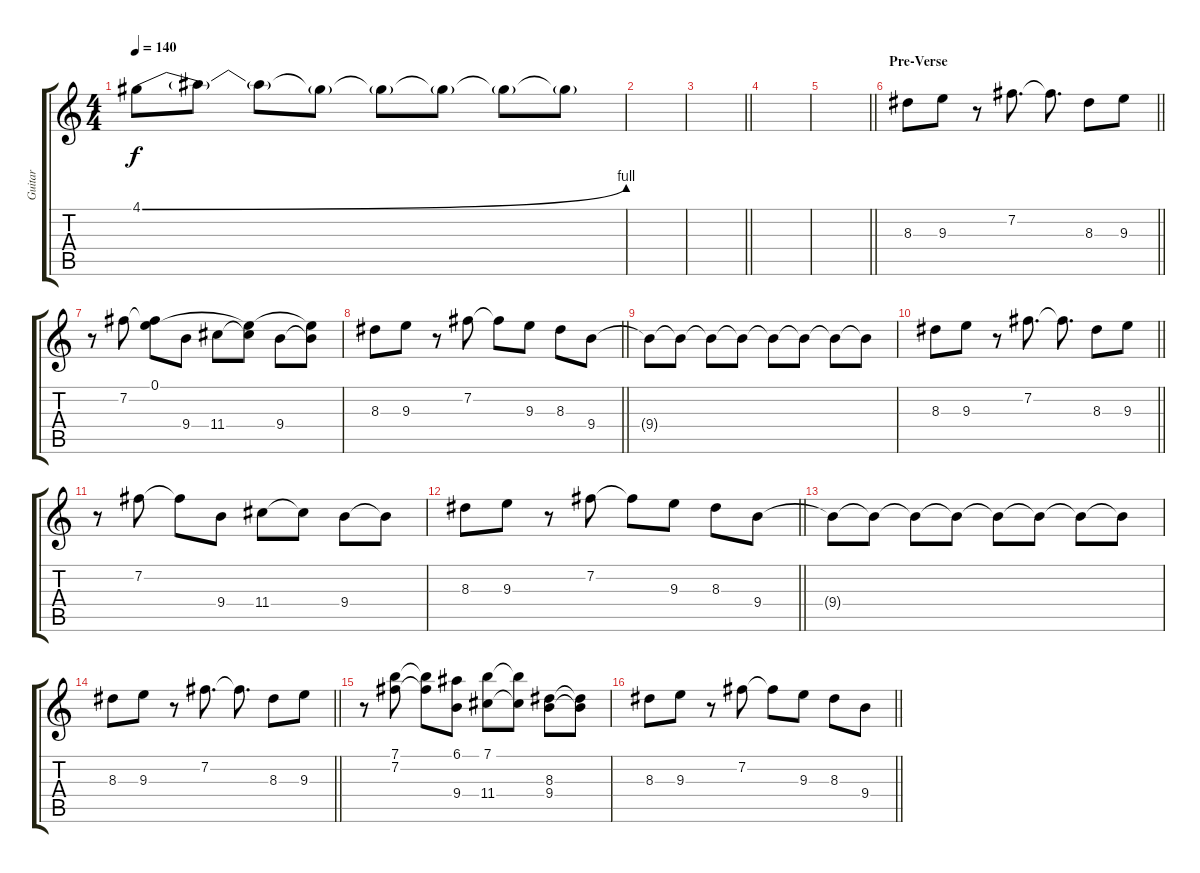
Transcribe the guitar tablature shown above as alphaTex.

\track ("Guitar" "Guitar") {instrument overdrivenguitar}
\staff {score tabs}
\tuning (E4 B3 G3 D3 A2 E2) {hide}
\ts (4 4)
\tempo 140
\clef g2
\ks c
4.1{be (bend 0 0 60 4)}.8{dy f} 4.1{t}.8 4.1{t}.8 4.1{t}.8 4.1{t}.8 4.1{t}.8 4.1{t}.8 4.1{t}.8 |
|
\barLineRight lightlight
|
|
\barLineRight lightlight
|
\section ("" "Pre-Verse")
\barLineRight lightlight
8.3.8 9.3.8 r.8 7.2.8{d} 7.2{t}.8{d} 8.3.8 9.3.8 |
r.8 7.2.8 (0.1 7.2{t}).8 9.4.8 11.4.8 (0.1{t} 11.4{t}).8 9.4.8 (0.1{t} 9.4{t}).8 |
\barLineRight lightlight
8.3.8 9.3.8 r.8 7.2.8 7.2{t}.8 9.3.8 8.3.8 9.4.8 |
9.4{t}.8 9.4{t}.8 9.4{t}.8 9.4{t}.8 9.4{t}.8 9.4{t}.8 9.4{t}.8 9.4{t}.8 |
\barLineRight lightlight
8.3.8 9.3.8 r.8 7.2.8{d} 7.2{t}.8{d} 8.3.8 9.3.8 |
r.8 7.2.8 7.2{t}.8 9.4.8 11.4.8 11.4{t}.8 9.4.8 9.4{t}.8 |
\barLineRight lightlight
8.3.8 9.3.8 r.8 7.2.8 7.2{t}.8 9.3.8 8.3.8 9.4.8 |
9.4{t}.8 9.4{t}.8 9.4{t}.8 9.4{t}.8 9.4{t}.8 9.4{t}.8 9.4{t}.8 9.4{t}.8 |
\barLineRight lightlight
8.3.8 9.3.8 r.8 7.2.8{d} 7.2{t}.8{d} 8.3.8 9.3.8 |
r.8 (7.1 7.2).8 (7.1{t} 7.2{t}).8 (6.1 9.4).8 (7.1 11.4).8 (7.1{t} 11.4{t}).8 (8.3 9.4).8 (8.3{t} 9.4{t}).8 |
\barLineRight lightlight
8.3.8 9.3.8 r.8 7.2.8 7.2{t}.8 9.3.8 8.3.8 9.4.8
